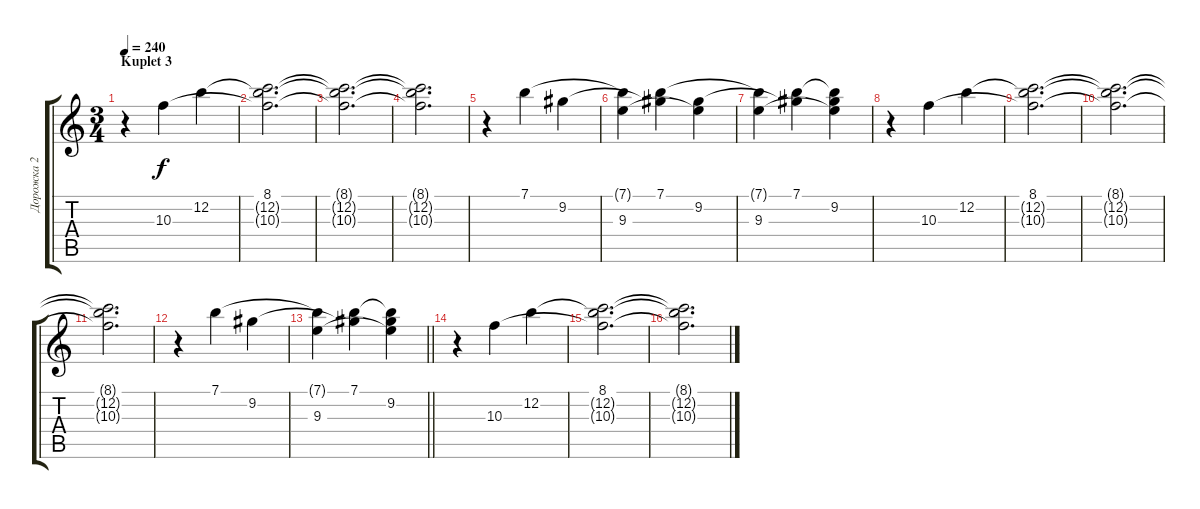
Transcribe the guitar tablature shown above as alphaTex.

\track ("Дорожка 2" "Дорожка 2") {instrument acousticguitarsteel}
\staff {score tabs}
\tuning (E4 B3 G3 D3 A2 E2) {hide}
\ts (3 4)
\section ("" "Kuplet 3")
\tempo 240
\clef g2
\ks c
r.4{dy f} 10.3.4 12.2.4 |
(8.1 12.2{t} 10.3{t}).2{d} |
(8.1{t} 12.2{t} 10.3{t}).2{d} |
(8.1{t} 12.2{t} 10.3{t}).2{d} |
r.4 7.1.4 9.2.4 |
(7.1{t} 9.3).4 (7.1 9.2{t}).4 (9.2 9.3{t}).4 |
(7.1{t} 9.3).4 (7.1 9.2{t}).4 (7.1{t} 9.2 9.3{t}).4 |
r.4 10.3.4 12.2.4 |
(8.1 12.2{t} 10.3{t}).2{d} |
(8.1{t} 12.2{t} 10.3{t}).2{d} |
(8.1{t} 12.2{t} 10.3{t}).2{d} |
r.4 7.1.4 9.2.4 |
\barLineRight lightlight
(7.1{t} 9.3).4 (7.1 9.2{t}).4 (7.1{t} 9.2 9.3{t}).4 |
r.4 10.3.4 12.2.4 |
(8.1 12.2{t} 10.3{t}).2{d} |
(8.1{t} 12.2{t} 10.3{t}).2{d}
